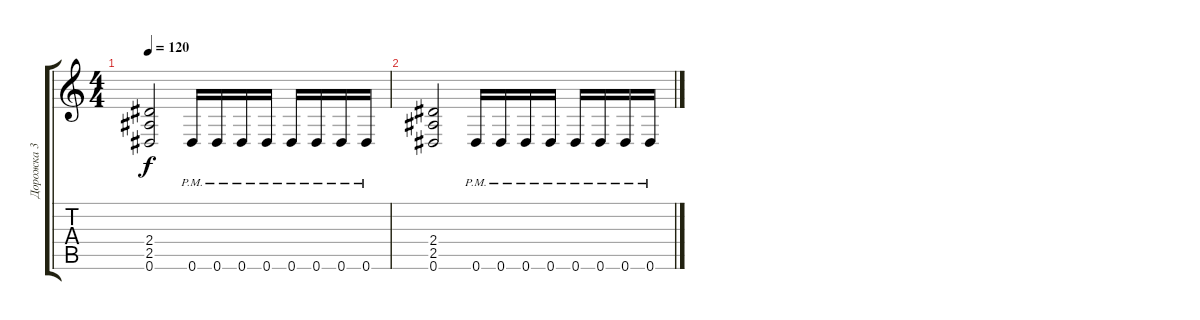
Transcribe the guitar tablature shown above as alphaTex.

\track ("Дорожка 3" "Дорожка 3") {instrument distortionguitar}
\staff {score tabs}
\tuning (Eb4 Bb3 Gb3 Db3 Ab2 Eb2) {hide}
\ts (4 4)
\tempo 120
\clef g2
\ks c
(2.4 2.5 0.6).2{dy f} 0.6{pm}.16 0.6{pm}.16 0.6{pm}.16 0.6{pm}.16 0.6{pm}.16 0.6{pm}.16 0.6{pm}.16 0.6{pm}.16 |
(2.4 2.5 0.6).2 0.6{pm}.16 0.6{pm}.16 0.6{pm}.16 0.6{pm}.16 0.6{pm}.16 0.6{pm}.16 0.6{pm}.16 0.6{pm}.16
